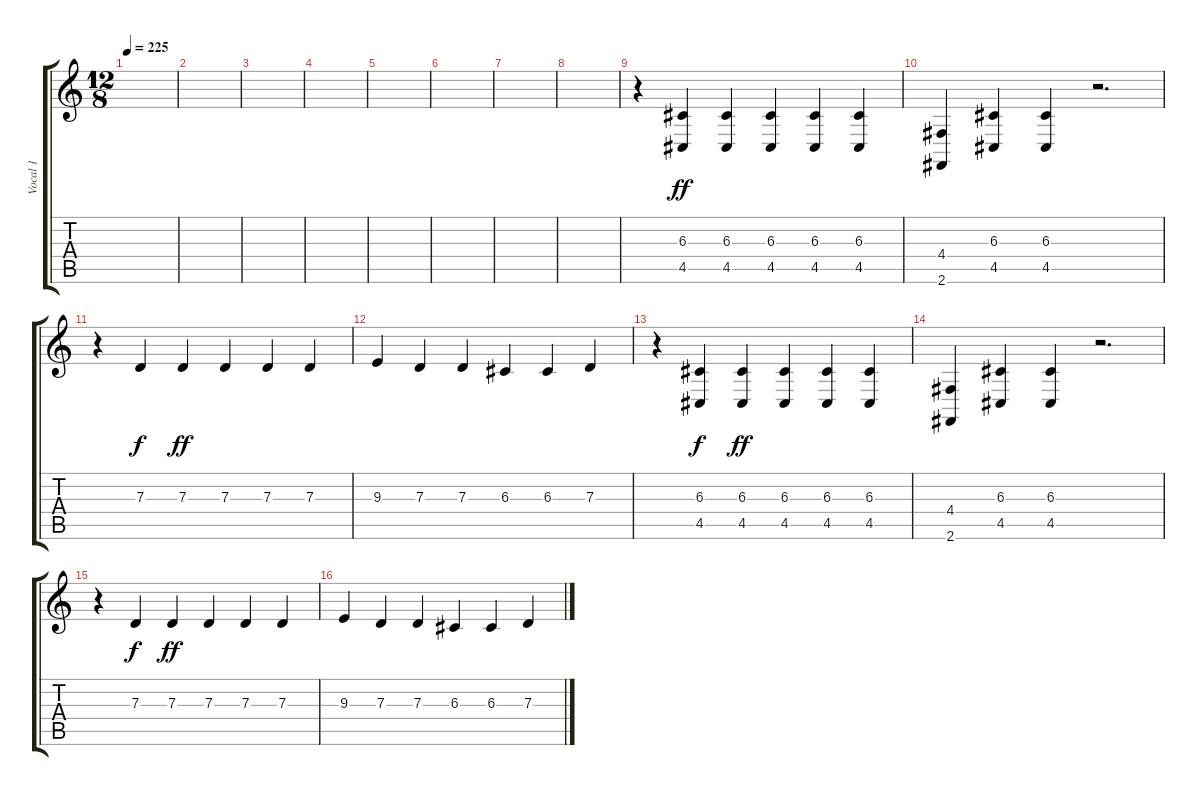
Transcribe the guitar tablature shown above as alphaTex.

\track ("Vocal 1" "Vocal 1") {instrument lead6voice}
\staff {score tabs}
\tuning (E4 B3 G3 D3 A2 E2) {hide}
\ts (12 8)
\tempo 225
\clef g2
\ks c
|
|
|
|
|
|
|
|
r.4 (6.3 4.5).4{dy ff} (6.3 4.5).4 (6.3 4.5).4 (6.3 4.5).4 (6.3 4.5).4 |
(4.4 2.6).4 (6.3 4.5).4 (6.3 4.5).4 r.2{d} |
r.4 7.3.4{dy f} 7.3.4{dy ff} 7.3.4 7.3.4 7.3.4 |
9.3.4 7.3.4 7.3.4 6.3.4 6.3.4 7.3.4 |
r.4 (6.3 4.5).4{dy f} (6.3 4.5).4{dy ff} (6.3 4.5).4 (6.3 4.5).4 (6.3 4.5).4 |
(4.4 2.6).4 (6.3 4.5).4 (6.3 4.5).4 r.2{d} |
r.4 7.3.4{dy f} 7.3.4{dy ff} 7.3.4 7.3.4 7.3.4 |
9.3.4 7.3.4 7.3.4 6.3.4 6.3.4 7.3.4
